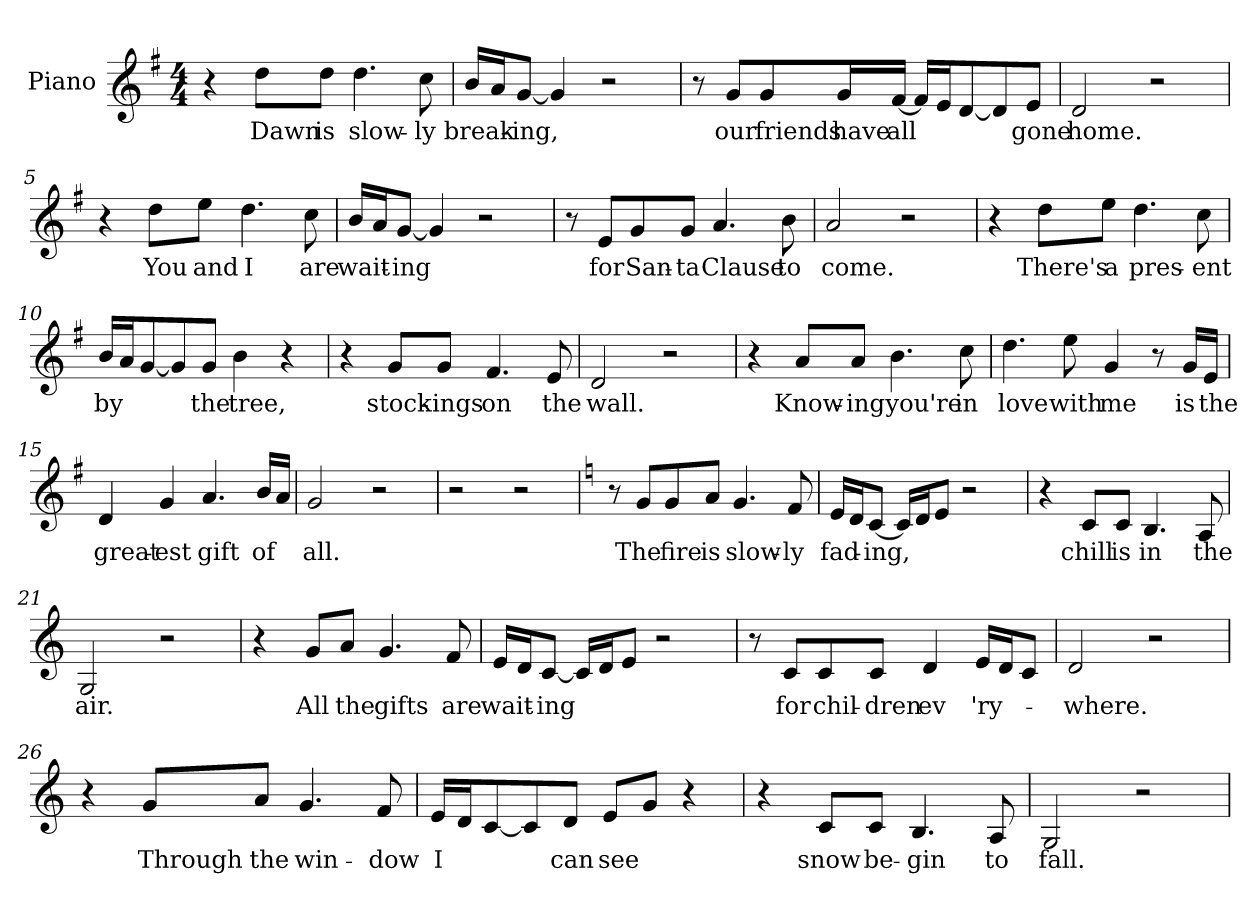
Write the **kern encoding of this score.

**kern	**text
*part1	*part1
*staff1	*staff1
*I"Piano	*
*I'Pno.	*
*clefG2	*
*k[f#]	*
*G:	*
*M4/4	*
=1	=1
4r	.
8dd\L	Dawn
8dd\J	is
4.dd\	slow-
8cc\	-ly
=2	=2
16b/LL	break-
16a/J	.
[8g/J	-ing,
4g/]	.
2r	.
=3	=3
8r	.
8g/L	our
8g/	friends
16g/L	have
[16f#/JJ	all
16f#/LL]	.
16e/J	.
[8d/	.
8d/]	.
8e/J	gone
=4	=4
2d/	home.
2r	.
!!LO:LB:g=z
=5	=5
4r	.
8dd\L	You
8ee\J	and
4.dd\	I
8cc\	are
=6	=6
16b/LL	wait-
16a/J	.
[8g/J	-ing
4g/]	.
2r	.
=7	=7
8r	.
8e/L	for
8g/	San-
8g/J	-ta
4.a/	Clause
8b\	to
=8	=8
2a/	come.
2r	.
!!LO:LB:g=z
=9	=9
4r	.
8dd\L	There's
8ee\J	a
4.dd\	pres-
8cc\	-ent
=10	=10
16b/LL	by
16a/J	.
[8g/	.
8g/]	.
8g/J	the
4b\	tree,
4r	.
=11	=11
4r	.
8g/L	stock-
8g/J	-ings
4.f#/	on
8e/	the
=12	=12
2d/	wall.
2r	.
!!LO:LB:g=z
=13	=13
4r	.
8a/L	Know-
8a/J	-ing
4.b\	you're
8cc\	in
=14	=14
4.dd\	love
8ee\	with
4g/	me
8r	.
16g/LL	is
16e/JJ	the
=15	=15
4d/	great-
4g/	-est
4.a/	gift
16b/LL	of
16a/JJ	.
=16	=16
2g/	all.
2r	.
!!LO:LB:g=z
=17	=17
2r	.
2r	.
=18	=18
*k[]	*
*C:	*
8r	.
8g/L	The
8g/	fire
8a/J	is
4.g/	slow-
8f/	-ly
=19	=19
16e/LL	fad-
16d/J	.
[8c/J	-ing,
16c/LL]	.
16d/J	.
8e/J	.
2r	.
=20	=20
4r	.
8c/L	chill
8c/J	is
4.B/	in
8A/	the
!!LO:LB:g=z
=21	=21
2G/	air.
2r	.
=22	=22
4r	.
8g/L	All
8a/J	the
4.g/	gifts
8f/	are
=23	=23
16e/LL	wait-
16d/J	.
[8c/J	-ing
16c/LL]	.
16d/J	.
8e/J	.
2r	.
=24	=24
8r	.
8c/L	for
8c/	chil-
8c/J	-dren
4d/	ev
16e/LL	'ry-
16d/J	.
8c/J	.
!!LO:LB:g=z
=25	=25
2d/	-where.
2r	.
=26	=26
4r	.
8g/L	Through
8a/J	the
4.g/	win-
8f/	-dow
=27	=27
16e/LL	I
16d/J	.
[8c/	.
8c/]	.
8d/J	can
8e/L	see
8g/J	.
4r	.
=28	=28
4r	.
8c/L	snow
8c/J	be-
4.B/	-gin
8A/	to
!!LO:LB:g=z
=29	=29
2G/	fall.
2r	.
=	=
*-	*-
